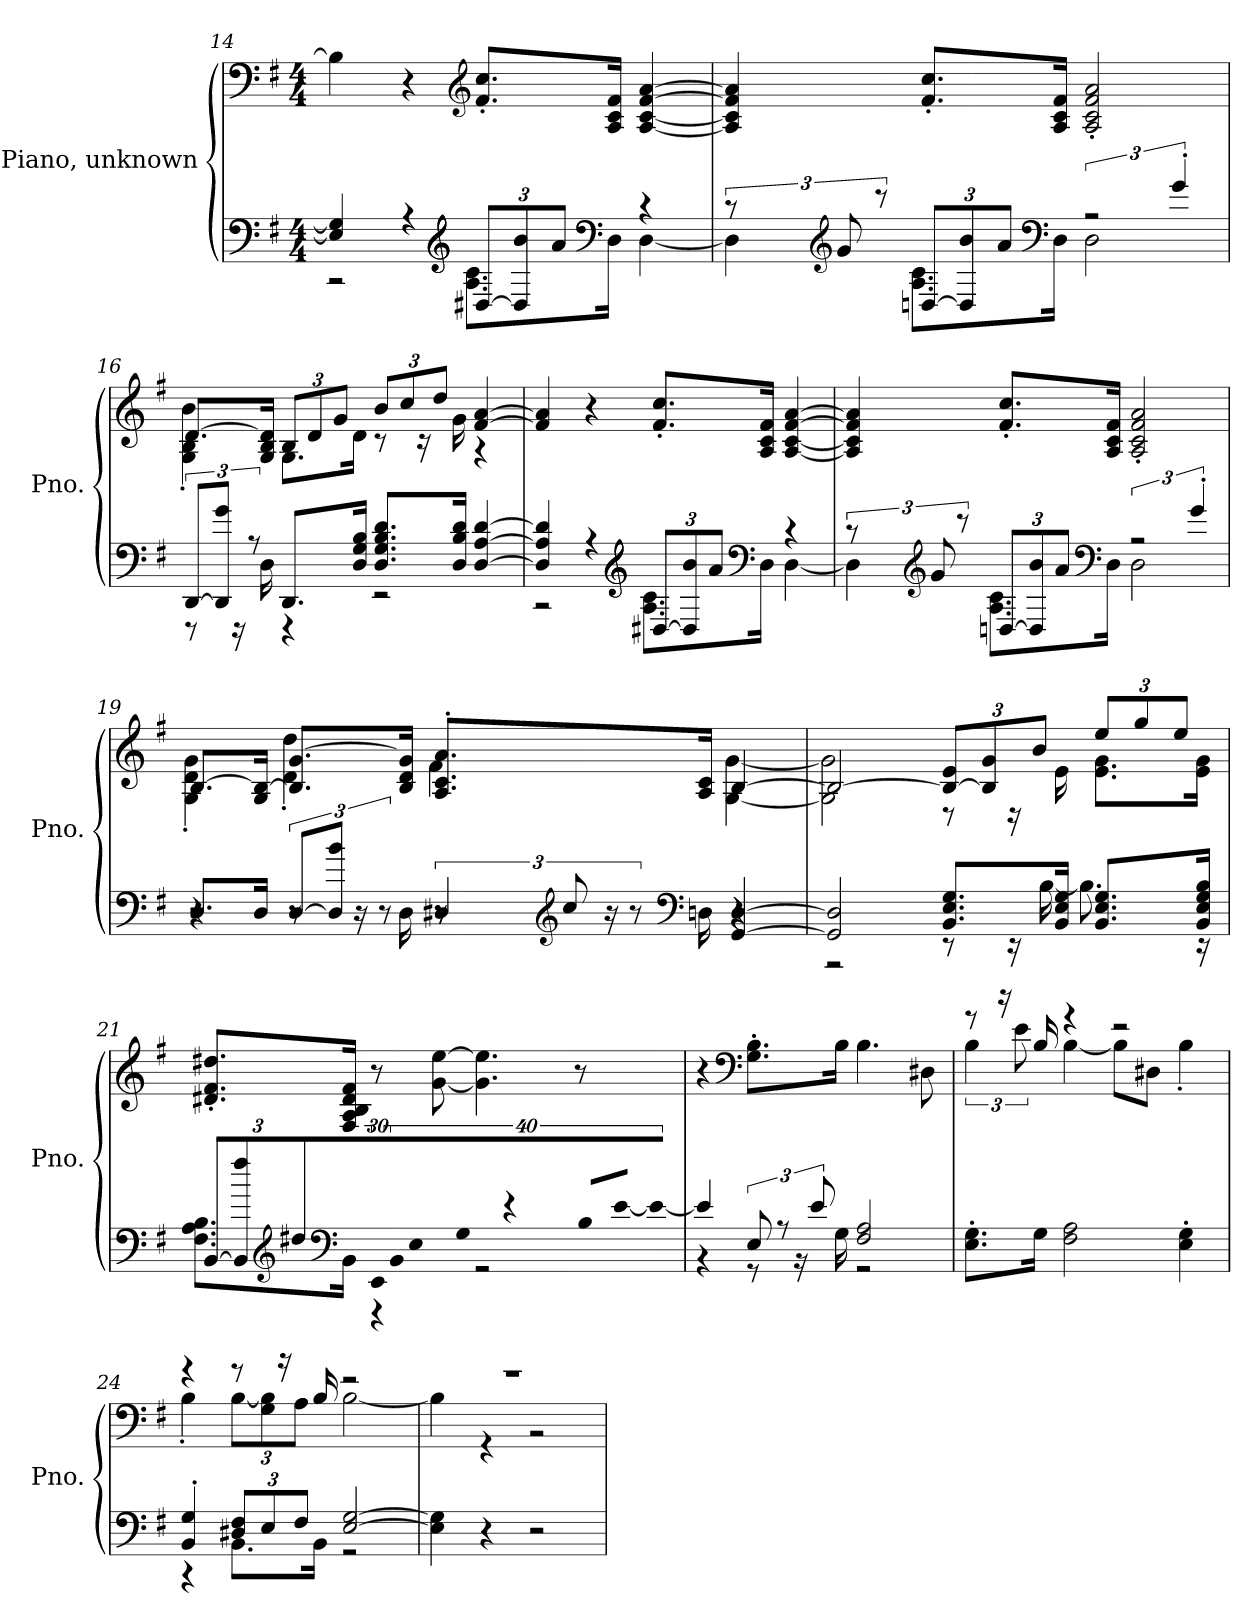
**kern	**kern
*part1	*part1
*staff2	*staff1
*I"Piano, unknown	*
*I'Pno.	*
*clefF4	*clefF4
*k[f#]	*k[f#]
*M4/4	*M4/4
=14	=14
*^	*
4E/] 4G/]	2r	4B\]
4r	.	4r
*clefG2	*	*clefG2
*Xbrackettup	*	*
[12D#X/L	8.A\ 8.c\L	8.f#/' 8.cc/'L
12D#/] 12b/	.	.
12a/J	.	.
*clefF4	*	*
.	16D#\Jk	16A/ 16c/ 16f#/Jk
4r	[4D#\	[4A/ [4c/ [4f#/ [4a/
!!LO:PB:g=z
=15	=15	=15
*brackettup	*	*
12r	4D#\]	4A/] 4c/] 4f#/] 4a/]
*clefG2	*	*
12g/	.	.
12r	.	.
*Xbrackettup	*	*
[12Dn/L	8.A\ 8.c\L	8.f#/' 8.cc/'L
12D/] 12b/	.	.
12a/J	.	.
*clefF4	*	*
.	16D\Jk	16A/ 16c/ 16f#/Jk
*brackettup	*	*
3r	2D\	2A/' 2c/' 2f#/' 2a/'
6g'/	.	.
=16	=16	=16
*	*	*^
[12DD/L	8r	[8.d/L	4G\' 4B\' 4b\'
12DD/] 12g/J	.	.	.
.	16r	.	.
12r	.	.	.
.	16D\	16G/ 16B/ 16d/]Jk	.
*	*	*Xbrackettup	*
8.DD/L	4r	12B/L	8.G\L
.	.	12d/	.
.	.	12g/J	.
16D/ 16G/ 16B/Jk	.	.	16d\Jk
8.D/ 8.G/ 8.B/ 8.d/L	2r	12b/L	8r
.	.	12cc/	.
.	.	.	16r
.	.	12dd/J	.
16D/ 16B/ 16d/Jk	.	.	16g\
[4D/ [4A/ [4d/	.	[4f#/ [4a/	4r
*	*	*v	*v
!!LO:LB:g=z
=17	=17	=17
4D/] 4A/] 4d/]	2r	4f#/] 4a/]
4r	.	4r
*clefG2	*	*
*Xbrackettup	*	*
[12D#X/L	8.A\ 8.c\L	8.f#/' 8.cc/'L
12D#/] 12b/	.	.
12a/J	.	.
*clefF4	*	*
.	16D#\Jk	16A/ 16c/ 16f#/Jk
4r	[4D#\	[4A/ [4c/ [4f#/ [4a/
=18	=18	=18
*brackettup	*	*
12r	4D#\]	4A/] 4c/] 4f#/] 4a/]
*clefG2	*	*
12g/	.	.
12r	.	.
*Xbrackettup	*	*
[12Dn/L	8.A\ 8.c\L	8.f#/' 8.cc/'L
12D/] 12b/	.	.
12a/J	.	.
*clefF4	*	*
.	16D\Jk	16A/ 16c/ 16f#/Jk
*brackettup	*	*
3r	2D\	2A/' 2c/' 2f#/' 2a/'
6g'/	.	.
!!LO:LB:g=z
=19	=19	=19
*	*^	*^
8.D/L	4r	2r	[8.B/L	4G\' 4d\' 4g\'
16D/Jk	.	.	16G/ 16B/_Jk	.
[12D/L	8r	.	8.B/] [8.g/L	4d\' 4dd\'
12D/] 12b/J	.	.	.	.
.	16r	.	.	.
12r	.	.	.	.
.	16D\	.	16B/ 16d/ 16g/]Jk	.
12r	8r	4D#X/	8.A/' 8.c/' 8.a/'L	4f#\
*clefG2	*	*	*	*
12cc/	.	.	.	.
.	16r	.	.	.
12r	.	.	.	.
*clefF4	*	*	*	*
.	16Dn\	.	16A/ 16c/Jk	.
[4GG/ [4D/	4r	4r	[4B/	[4G\ [4g\
*	*v	*v	*	*
=20	=20	=20	=20
2GG/] 2D/]	2r	2B/_	2G\] 2g\]
8.BB/ 8.E/ 8.G/L	8r	12B/_ 12e/L	8r
.	.	12B/] 12g/	.
.	16r	.	16r
.	.	12b/J	.
16BB/ 16E/ 16G/Jk	[16B\	.	16e\
8.BB/ 8.E/ 8.G/L	8.B\]	12ee/L	8.e\ 8.g\L
.	.	12gg/	.
.	.	12ee/J	.
16BB/ 16E/ 16G/ 16B/Jk	16r	.	16e\ 16g\Jk
*	*	*v	*v
!!LO:LB:g=z
=21	=21	=21
*Xbrackettup	*	*
[12BB/L	8.F#\ 8.A\ 8.B\L	8.d#X/' 8.f#/' 8.dd#X/'L
12BB/] 12ff#/	.	.
*clefG2	*	*
12dd#X/	.	.
*clefF4	*	*
.	16BB\Jk	16F#/ 16A/ 16B/ 16d#/ 16f#/Jk
*brackettup	*	*
!LO:N:vis=64	!	!
960%17EE/KLL	4r	8r
!LO:N:vis=32	!	!
640%23BB/	.	.
!LO:N:vis=64	!	!
960%17E/L	.	.
!LO:N:vis=64	!	!
960%17G/JJJJ	.	.
!LO:N:vis=64	!	!
960%17r	.	.
1920ryy	.	.
!LO:N:vis=64	!	!
960%17B/KKKL	.	.
[8e/J	.	[8g\ [8ee\
2e/_	2r	4.g\] 4.ee\]
.	.	8r
=22	=22	=22
4e/]	4r	4r
*	*	*clefF4
12E/	8r	8.G\' 8.B\'L
12r	.	.
.	16r	.
12e/	.	.
.	16G\	16B\Jk
2F#/ 2A/	2r	4.B\
.	.	8D#X\
*v	*v	*
=23	=23
*	*^
*	*	*brackettup
8.E\' 8.G\'L	8r	6B\
.	16r	.
.	.	12e\
16G\Jk	16B/	.
2F#\ 2A\	4r	[4B\
.	2r	8B\L]
.	.	8D#X\J
4E\' 4G\'	.	4B'\
!!LO:LB:g=z	!!
=24	=24	=24
*^	*	*
4BB/' 4G/'	4r	4r	4B'\
*Xbrackettup	*	*	*Xbrackettup
12D#X/ 12F#/L	8.BB\L	8r	[12B\L
12E/	.	.	12G\ 12B\]
.	.	16r	.
12F#/J	.	.	12A\J
.	16BB\Jk	16B/	.
[2E/ [2G/	2r	2r	[2B\
*v	*v	*	*
=25	=25	=25
4E\] 4G\]	1r	4B\]
4r	.	4r
2r	.	2r
*	*v	*v
=	=
*-	*-
